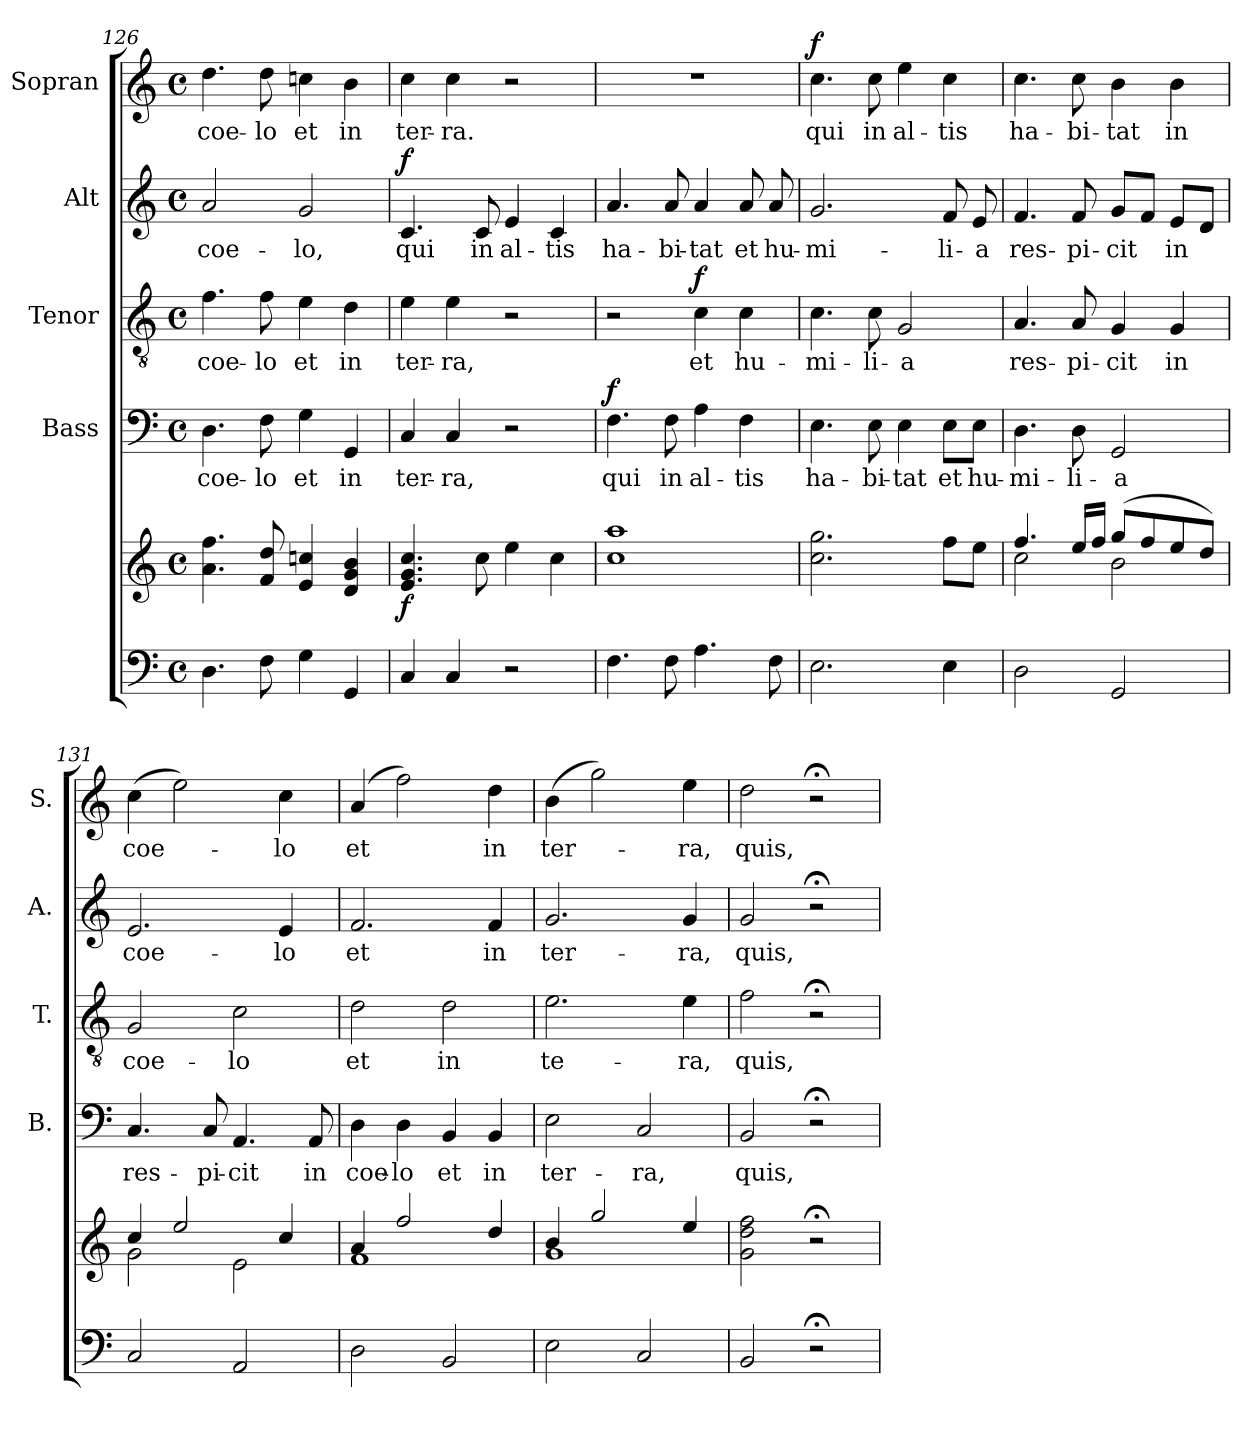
**kern	**kern	**dynam	**kern	**text	**dynam	**kern	**text	**dynam	**kern	**text	**dynam	**kern	**text	**dynam
*part5	*part5	*part5	*part4	*part4	*part4	*part3	*part3	*part3	*part2	*part2	*part2	*part1	*part1	*part1
*staff6	*staff5	*staff5/6	*staff4	*staff4	*staff4	*staff3	*staff3	*staff3	*staff2	*staff2	*staff2	*staff1	*staff1	*staff1
*	*	*	*I"Bass	*	*	*I"Tenor	*	*	*I"Alt	*	*	*I"Sopran	*	*
*	*	*	*I'B.	*	*	*I'T.	*	*	*I'A.	*	*	*I'S.	*	*
*clefF4	*clefG2	*	*clefF4	*	*	*clefGv2	*	*	*clefG2	*	*	*clefG2	*	*
*k[]	*k[]	*	*k[]	*	*	*k[]	*	*	*k[]	*	*	*k[]	*	*
*C:	*C:	*	*C:	*	*	*C:	*	*	*C:	*	*	*C:	*	*
*M4/4	*M4/4	*	*M4/4	*	*	*M4/4	*	*	*M4/4	*	*	*M4/4	*	*
*met(c)	*met(c)	*	*met(c)	*	*	*met(c)	*	*	*met(c)	*	*	*met(c)	*	*
=126	=126	=126	=126	=126	=126	=126	=126	=126	=126	=126	=126	=126	=126	=126
!	!	!	!	!LO:LY:b	!	!	!LO:LY:b	!	!	!LO:LY:b	!	!	!LO:LY:b	!
4.D\	4.a\ 4.ff\	.	4.D\	coe-	.	4.f\	coe-	.	2a/	coe-	.	4.dd\	coe-	.
!	!	!	!	!LO:LY:b	!	!	!LO:LY:b	!	!	!	!	!	!LO:LY:b	!
8F\	8f/ 8dd/	.	8F\	-lo	.	8f\	-lo	.	.	.	.	8dd\	-lo	.
!	!	!	!	!LO:LY:b	!	!	!LO:LY:b	!	!	!LO:LY:b	!	!	!LO:LY:b	!
4G\	4e/ 4ccn/	.	4G\	et	.	4e\	et	.	2g/	-lo,	.	4ccn\	et	.
!	!	!	!	!LO:LY:b	!	!	!LO:LY:b	!	!	!	!	!	!LO:LY:b	!
4GG/	4d/ 4g/ 4b/	.	4GG/	in	.	4d\	in	.	.	.	.	4b\	in	.
=127	=127	=127	=127	=127	=127	=127	=127	=127	=127	=127	=127	=127	=127	=127
!	!	!LO:DY:b	!	!LO:LY:b	!	!	!LO:LY:b	!	!	!LO:LY:b	!LO:DY:a	!	!LO:LY:b	!
4C/	4.e/ 4.g/ 4.cc/	f	4C/	ter-	.	4e\	ter-	.	4.c/	qui	f	4cc\	ter-	.
!	!	!	!	!LO:LY:b	!	!	!LO:LY:b	!	!	!	!	!	!LO:LY:b	!
4C/	.	.	4C/	-ra,	.	4e\	-ra,	.	.	.	.	4cc\	-ra.	.
!	!	!	!	!	!	!	!	!	!	!LO:LY:b	!	!	!	!
.	8cc\	.	.	.	.	.	.	.	8c/	in	.	.	.	.
!	!	!	!	!	!	!	!	!	!	!LO:LY:b	!	!	!	!
2r	4ee\	.	2r	.	.	2r	.	.	4e/	al-	.	2r	.	.
!	!	!	!	!	!	!	!	!	!	!LO:LY:b	!	!	!	!
.	4cc\	.	.	.	.	.	.	.	4c/	-tis	.	.	.	.
!!LO:LB:g=z
=128	=128	=128	=128	=128	=128	=128	=128	=128	=128	=128	=128	=128	=128	=128
!	!	!	!	!LO:LY:b	!LO:DY:a	!	!	!	!	!LO:LY:b	!	!	!	!
4.F\	1cc 1aa	.	4.F\	qui	f	2r	.	.	4.a/	ha-	.	1r	.	.
!	!	!	!	!LO:LY:b	!	!	!	!	!	!LO:LY:b	!	!	!	!
8F\	.	.	8F\	in	.	.	.	.	8a/	-bi-	.	.	.	.
!	!	!	!	!LO:LY:b	!	!	!LO:LY:b	!LO:DY:a	!	!LO:LY:b	!	!	!	!
4.A\	.	.	4A\	al-	.	4c\	et	f	4a/	-tat	.	.	.	.
!	!	!	!	!LO:LY:b	!	!	!LO:LY:b	!	!	!LO:LY:b	!	!	!	!
.	.	.	4F\	-tis	.	4c\	hu-	.	8a/	et	.	.	.	.
!	!	!	!	!	!	!	!	!	!	!LO:LY:b	!	!	!	!
8F\	.	.	.	.	.	.	.	.	8a/	hu-	.	.	.	.
=129	=129	=129	=129	=129	=129	=129	=129	=129	=129	=129	=129	=129	=129	=129
!	!	!	!	!LO:LY:b	!	!	!LO:LY:b	!	!	!LO:LY:b	!	!	!LO:LY:b	!LO:DY:a
2.E\	2.cc\ 2.gg\	.	4.E\	ha-	.	4.c\	-mi-	.	2.g/	-mi-	.	4.cc\	qui	f
!	!	!	!	!LO:LY:b	!	!	!LO:LY:b	!	!	!	!	!	!LO:LY:b	!
.	.	.	8E\	-bi-	.	8c\	-li-	.	.	.	.	8cc\	in	.
!	!	!	!	!LO:LY:b	!	!	!LO:LY:b	!	!	!	!	!	!LO:LY:b	!
.	.	.	4E\	-tat	.	2G/	-a	.	.	.	.	4ee\	al-	.
!	!	!	!	!LO:LY:b	!	!	!	!	!	!LO:LY:b	!	!	!LO:LY:b	!
4E\	8ff\L	.	8E\L	et	.	.	.	.	8f/	-li-	.	4cc\	-tis	.
!	!	!	!	!LO:LY:b	!	!	!	!	!	!LO:LY:b	!	!	!	!
.	8ee\J	.	8E\J	hu-	.	.	.	.	8e/	-a	.	.	.	.
=130	=130	=130	=130	=130	=130	=130	=130	=130	=130	=130	=130	=130	=130	=130
*	*^	*	*	*	*	*	*	*	*	*	*	*	*	*
!	!	!	!	!	!LO:LY:b	!	!	!LO:LY:b	!	!	!LO:LY:b	!	!	!LO:LY:b	!
2D\	4.ff/	2cc\	.	4.D\	-mi-	.	4.A/	res-	.	4.f/	res-	.	4.cc\	ha-	.
!	!	!	!	!	!LO:LY:b	!	!	!LO:LY:b	!	!	!LO:LY:b	!	!	!LO:LY:b	!
.	16ee/LL	.	.	8D\	-li-	.	8A/	-pi-	.	8f/	-pi-	.	8cc\	-bi-	.
.	16ff/JJ	.	.	.	.	.	.	.	.	.	.	.	.	.	.
!	!	!	!	!	!LO:LY:b	!	!	!LO:LY:b	!	!	!LO:LY:b	!	!	!LO:LY:b	!
2GG/	(>8gg/L	2b\	.	2GG/	-a	.	4G/	-cit	.	8g/L	-cit	.	4b\	-tat	.
.	8ff/	.	.	.	.	.	.	.	.	8f/J	.	.	.	.	.
!	!	!	!	!	!	!	!	!LO:LY:b	!	!	!LO:LY:b	!	!	!LO:LY:b	!
.	8ee/	.	.	.	.	.	4G/	in	.	8e/L	in	.	4b\	in	.
.	8dd/J)	.	.	.	.	.	.	.	.	8d/J	.	.	.	.	.
=131	=131	=131	=131	=131	=131	=131	=131	=131	=131	=131	=131	=131	=131	=131	=131
!	!	!	!	!	!LO:LY:b	!	!	!LO:LY:b	!	!	!LO:LY:b	!	!	!LO:LY:b	!
2C/	4cc/	2g\	.	4.C/	res-	.	2G/	coe-	.	2.e/	coe-	.	(>4cc\	coe-	.
.	2ee/	.	.	.	.	.	.	.	.	.	.	.	2ee\)	.	.
!	!	!	!	!	!LO:LY:b	!	!	!	!	!	!	!	!	!	!
.	.	.	.	8C/	-pi-	.	.	.	.	.	.	.	.	.	.
!	!	!	!	!	!LO:LY:b	!	!	!LO:LY:b	!	!	!	!	!	!	!
2AA/	.	2e\	.	4.AA/	-cit	.	2c\	-lo	.	.	.	.	.	.	.
!	!	!	!	!	!	!	!	!	!	!	!LO:LY:b	!	!	!LO:LY:b	!
.	4cc/	.	.	.	.	.	.	.	.	4e/	-lo	.	4cc\	-lo	.
!	!	!	!	!	!LO:LY:b	!	!	!	!	!	!	!	!	!	!
.	.	.	.	8AA/	in	.	.	.	.	.	.	.	.	.	.
=132	=132	=132	=132	=132	=132	=132	=132	=132	=132	=132	=132	=132	=132	=132	=132
!	!	!	!	!	!LO:LY:b	!	!	!LO:LY:b	!	!	!LO:LY:b	!	!	!LO:LY:b	!
2D\	4a/	1f	.	4D\	coe-	.	2d\	et	.	2.f/	et	.	(4a/	et	.
!	!	!	!	!	!LO:LY:b	!	!	!	!	!	!	!	!	!	!
.	2ff/	.	.	4D\	-lo	.	.	.	.	.	.	.	2ff\)	.	.
!	!	!	!	!	!LO:LY:b	!	!	!LO:LY:b	!	!	!	!	!	!	!
2BB/	.	.	.	4BB/	et	.	2d\	in	.	.	.	.	.	.	.
!	!	!	!	!	!LO:LY:b	!	!	!	!	!	!LO:LY:b	!	!	!LO:LY:b	!
.	4dd/	.	.	4BB/	in	.	.	.	.	4f/	in	.	4dd\	in	.
=133	=133	=133	=133	=133	=133	=133	=133	=133	=133	=133	=133	=133	=133	=133	=133
!	!	!	!	!	!LO:LY:b	!	!	!LO:LY:b	!	!	!LO:LY:b	!	!	!LO:LY:b	!
2E\	4b/	1g	.	2E\	ter-	.	2.e\	te-	.	2.g/	ter-	.	(>4b\	ter-	.
.	2gg/	.	.	.	.	.	.	.	.	.	.	.	2gg\)	.	.
!	!	!	!	!	!LO:LY:b	!	!	!	!	!	!	!	!	!	!
2C/	.	.	.	2C/	-ra,	.	.	.	.	.	.	.	.	.	.
!	!	!	!	!	!	!	!	!LO:LY:b	!	!	!LO:LY:b	!	!	!LO:LY:b	!
.	4ee/	.	.	.	.	.	4e\	-ra,	.	4g/	-ra,	.	4ee\	-ra,	.
*	*v	*v	*	*	*	*	*	*	*	*	*	*	*	*	*
=134	=134	=134	=134	=134	=134	=134	=134	=134	=134	=134	=134	=134	=134	=134
!	!	!	!	!LO:LY:b	!	!	!LO:LY:b	!	!	!LO:LY:b	!	!	!LO:LY:b	!
2BB/	2g\ 2dd\ 2ff\	.	2BB/	quis,	.	2f\	quis,	.	2g/	quis,	.	2dd\	quis,	.
2r;<	2r;<	.	2r;<	.	.	2r;<	.	.	2r;<	.	.	2r;<	.	.
=	=	=	=	=	=	=	=	=	=	=	=	=	=	=
*-	*-	*-	*-	*-	*-	*-	*-	*-	*-	*-	*-	*-	*-	*-
